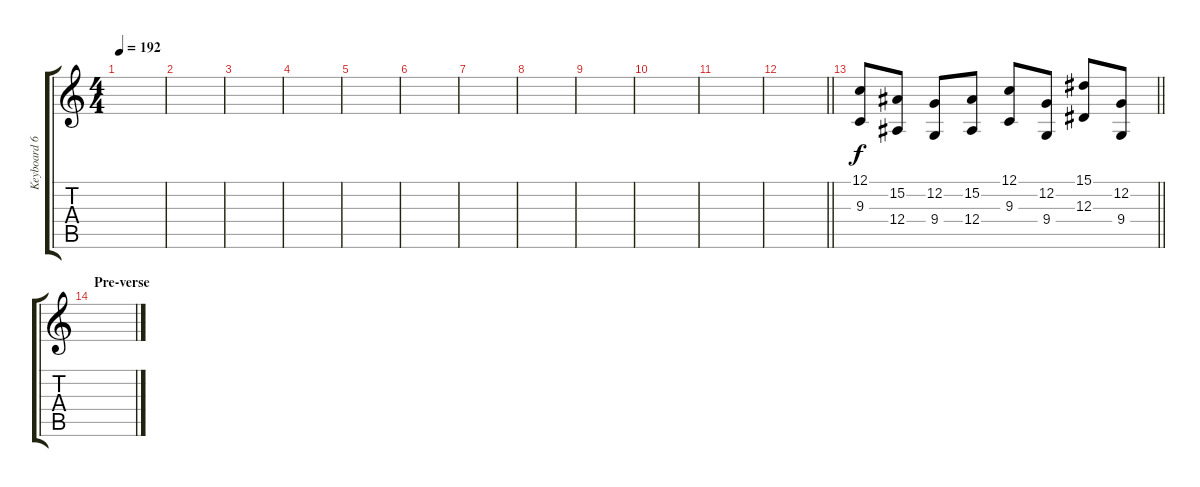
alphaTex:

\track ("Keyboard 6" "Keyboard 6") {instrument pad3polysynth}
\staff {score tabs}
\tuning (C4 G3 Eb3 Bb2 F2 C2) {hide}
\ts (4 4)
\tempo 192
\clef g2
\ks c
|
|
|
|
|
|
|
|
|
|
|
\barLineRight lightlight
|
\barLineRight lightlight
(12.1 9.3).8{volume 11 balance 0} (15.2 12.4).8{balance 16} (12.2 9.4).8{balance 0} (15.2 12.4).8{balance 16} (12.1 9.3).8{balance 0} (12.2 9.4).8{balance 16} (15.1 12.3).8{balance 0} (12.2 9.4).8{balance 16} |
\section ("" "Pre-verse")
